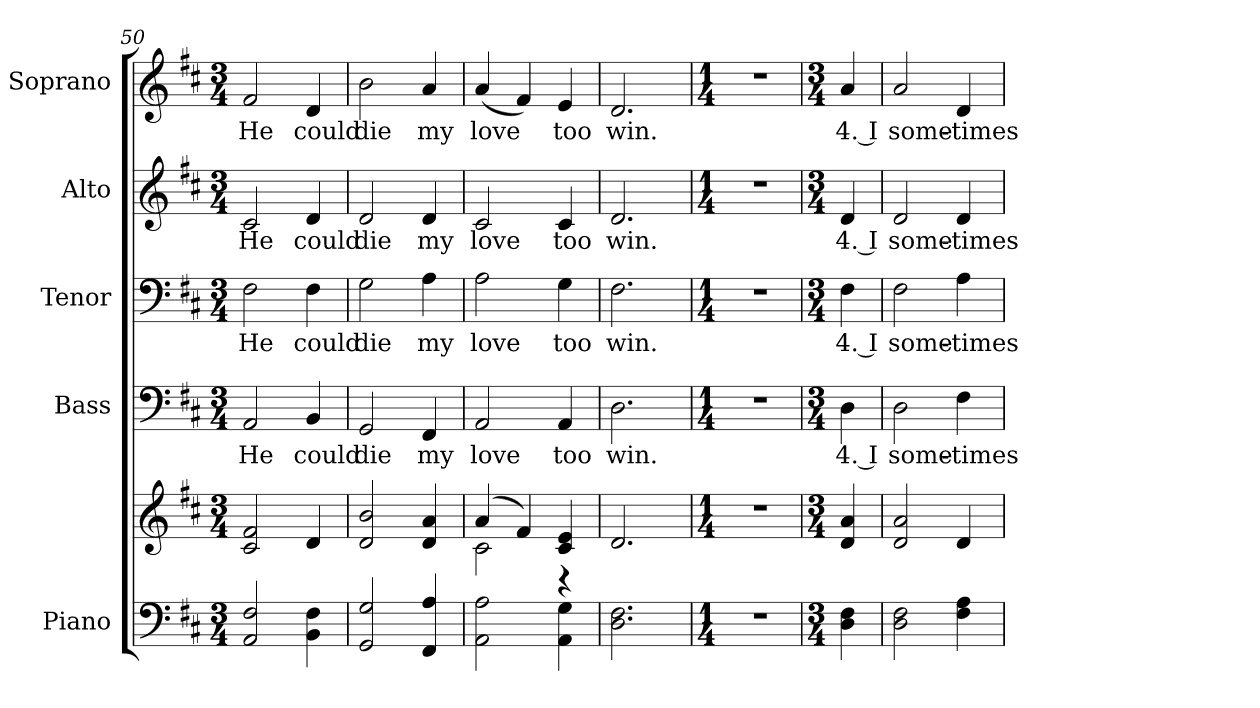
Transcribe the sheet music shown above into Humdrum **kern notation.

**kern	**kern	**kern	**text	**kern	**text	**kern	**text	**kern	**text
*part5	*part5	*part4	*part4	*part3	*part3	*part2	*part2	*part1	*part1
*staff6	*staff5	*staff4	*staff4	*staff3	*staff3	*staff2	*staff2	*staff1	*staff1
*I"Piano	*	*I"Bass	*	*I"Tenor	*	*I"Alto	*	*I"Soprano	*
*I'Pno.	*	*I'B.	*	*I'T.	*	*I'A.	*	*I'S.	*
!!LO:LB:g=z
*clefF4	*clefG2	*clefF4	*	*clefF4	*	*clefG2	*	*clefG2	*
*k[f#c#]	*k[f#c#]	*k[f#c#]	*	*k[f#c#]	*	*k[f#c#]	*	*k[f#c#]	*
*D:	*D:	*D:	*	*D:	*	*D:	*	*D:	*
*M3/4	*M3/4	*M3/4	*	*M3/4	*	*M3/4	*	*M3/4	*
=50	=50	=50	=50	=50	=50	=50	=50	=50	=50
!	!	!	!LO:LY:b:color=#000000	!	!	!	!	!	!
!	!	!	!	!	!LO:LY:b:color=#000000	!	!	!	!
!	!	!	!	!	!	!	!LO:LY:b:color=#000000	!	!
!	!	!	!	!	!	!	!	!	!LO:LY:b:color=#000000
2AAi/ 2F#i	2c#i/ 2f#i	2AAi/	He	2F#i\	He	2c#i/	He	2f#i/	He
!	!	!	!LO:LY:b:color=#000000	!	!	!	!	!	!
!	!	!	!	!	!LO:LY:b:color=#000000	!	!	!	!
!	!	!	!	!	!	!	!LO:LY:b:color=#000000	!	!
!	!	!	!	!	!	!	!	!	!LO:LY:b:color=#000000
4BBi\ 4F#i	4di/	4BBi/	could	4F#i\	could	4di/	could	4di/	could
=51	=51	=51	=51	=51	=51	=51	=51	=51	=51
!	!	!	!LO:LY:b:color=#000000	!	!	!	!	!	!
!	!	!	!	!	!LO:LY:b:color=#000000	!	!	!	!
!	!	!	!	!	!	!	!LO:LY:b:color=#000000	!	!
!	!	!	!	!	!	!	!	!	!LO:LY:b:color=#000000
2GGi/ 2Gi	2di/ 2bi	2GGi/	die	2Gi\	die	2di/	die	2bi\	die
!	!	!	!LO:LY:b:color=#000000	!	!	!	!	!	!
!	!	!	!	!	!LO:LY:b:color=#000000	!	!	!	!
!	!	!	!	!	!	!	!LO:LY:b:color=#000000	!	!
!	!	!	!	!	!	!	!	!	!LO:LY:b:color=#000000
4FF#i/ 4Ai	4di/ 4ai	4FF#i/	my	4Ai\	my	4di/	my	4ai/	my
!!LO:PB:g=z
=52	=52	=52	=52	=52	=52	=52	=52	=52	=52
*	*^	*	*	*	*	*	*	*	*
!	!	!	!	!LO:LY:b:color=#000000	!	!	!	!	!	!
!	!	!	!	!	!	!LO:LY:b:color=#000000	!	!	!	!
!	!	!	!	!	!	!	!	!LO:LY:b:color=#000000	!	!
!	!	!	!	!	!	!	!	!	!	!LO:LY:b:color=#000000
2AAi\ 2Ai	(4ai/	2c#i\	2AAi/	love	2Ai\	love	2c#i/	love	(4ai/	love
.	4f#i/)	.	.	.	.	.	.	.	4f#i/)	.
!	!	!	!	!LO:LY:b:color=#000000	!	!	!	!	!	!
!	!	!	!	!	!	!LO:LY:b:color=#000000	!	!	!	!
!	!	!	!	!	!	!	!	!LO:LY:b:color=#000000	!	!
!	!	!	!	!	!	!	!	!	!	!LO:LY:b:color=#000000
4AAi\ 4Gi	4c#i/ 4ei	4r	4AAi/	too	4Gi\	too	4c#i/	too	4ei/	too
*	*v	*v	*	*	*	*	*	*	*	*
=53	=53	=53	=53	=53	=53	=53	=53	=53	=53
*	*^	*	*	*	*	*	*	*	*
!	!	!	!	!LO:LY:b:color=#000000	!	!	!	!	!	!
*	*v	*v	*	*	*	*	*	*	*	*
*	*^	*	*	*	*	*	*	*	*
!	!	!	!	!	!	!LO:LY:b:color=#000000	!	!	!	!
*	*v	*v	*	*	*	*	*	*	*	*
*	*^	*	*	*	*	*	*	*	*
!	!	!	!	!	!	!	!	!LO:LY:b:color=#000000	!	!
*	*v	*v	*	*	*	*	*	*	*	*
*	*^	*	*	*	*	*	*	*	*
!	!	!	!	!	!	!	!	!	!	!LO:LY:b:color=#000000
*	*v	*v	*	*	*	*	*	*	*	*
2.Di\ 2.F#i	2.di/	2.Di\	win.	2.F#i\	win.	2.di/	win.	2.di/	win.
!!LO:PB:g=z
=54	=54	=54	=54	=54	=54	=54	=54	=54	=54
*M1/4	*M1/4	*M1/4	*	*M1/4	*	*M1/4	*	*M1/4	*
!LO:N:vis=1	!LO:N:vis=1	!LO:N:vis=1	!	!LO:N:vis=1	!	!LO:N:vis=1	!	!LO:N:vis=1	!
4r	4r	4r	.	4r	.	4r	.	4r	.
=55	=55	=55	=55	=55	=55	=55	=55	=55	=55
*M3/4	*M3/4	*M3/4	*	*M3/4	*	*M3/4	*	*M3/4	*
!	!	!	!LO:LY:b:color=#000000	!	!	!	!	!	!
!	!	!	!	!	!LO:LY:b:color=#000000	!	!	!	!
!	!	!	!	!	!	!	!LO:LY:b:color=#000000	!	!
!	!	!	!	!	!	!	!	!	!LO:LY:b:color=#000000
4Di\ 4F#i	4di/ 4ai	4Di\	4. I	4F#i\	4. I	4di/	4. I	4ai/	4. I
!!LO:PB:g=z
=56	=56	=56	=56	=56	=56	=56	=56	=56	=56
!	!	!	!LO:LY:b:color=#000000	!	!	!	!	!	!
!	!	!	!	!	!LO:LY:b:color=#000000	!	!	!	!
!	!	!	!	!	!	!	!LO:LY:b:color=#000000	!	!
!	!	!	!	!	!	!	!	!	!LO:LY:b:color=#000000
2Di\ 2F#i	2di/ 2ai	2Di\	some-	2F#i\	some-	2di/	some-	2ai/	some-
!	!	!	!LO:LY:b:color=#000000	!	!	!	!	!	!
!	!	!	!	!	!LO:LY:b:color=#000000	!	!	!	!
!	!	!	!	!	!	!	!LO:LY:b:color=#000000	!	!
!	!	!	!	!	!	!	!	!	!LO:LY:b:color=#000000
4F#i\ 4Ai	4di/	4F#i\	-times	4Ai\	-times	4di/	-times	4di/	-times
=	=	=	=	=	=	=	=	=	=
*-	*-	*-	*-	*-	*-	*-	*-	*-	*-
